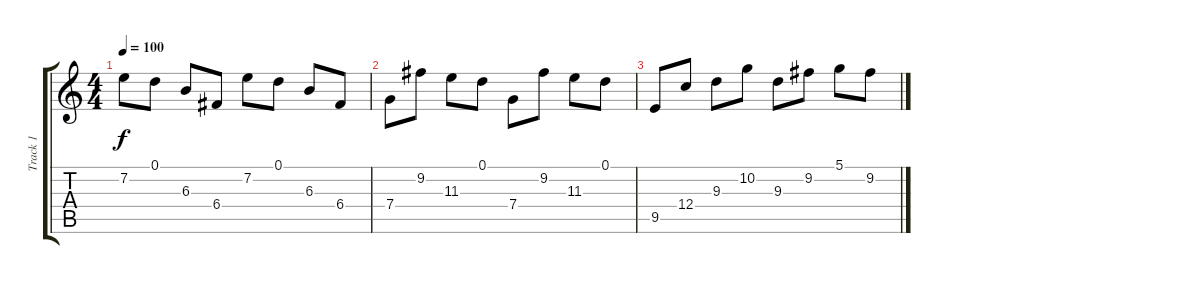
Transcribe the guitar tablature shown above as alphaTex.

\track ("Track 1" "Track 1") {instrument electricguitarjazz}
\staff {score tabs}
\tuning (D4 A3 F3 C3 G2 C2) {hide}
\ts (4 4)
\tempo 100
\clef g2
\ks c
7.2.8{dy f} 0.1.8 6.3.8 6.4.8 7.2.8 0.1.8 6.3.8 6.4.8 |
7.4.8 9.2.8 11.3.8 0.1.8 7.4.8 9.2.8 11.3.8 0.1.8 |
9.5.8 12.4.8 9.3.8 10.2.8 9.3.8 9.2.8 5.1.8 9.2.8
